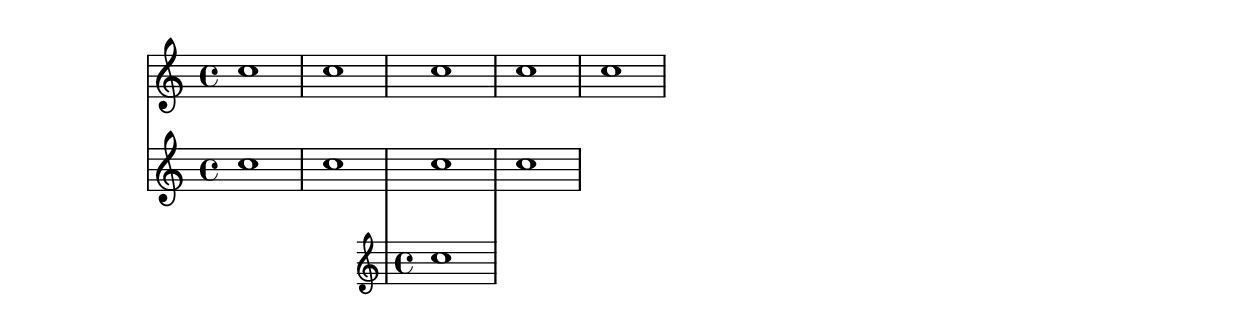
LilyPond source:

\version "1.3.146"
%{
(Message vers:9)
To: Adrian Mariano <adrian@cam.cornell.edu>
cc: gnu-music-discuss@gnu.org
Subject: Re: Switching from one staff to two staffs 
Reply-To: janneke@gnu.org
In-reply-to: Your message of "Tue, 19 Jan 1999 12:27:10 EST."
             <199901191727.MAA29757@avalanche.cam.cornell.edu> 
Date: Wed, 20 Jan 1999 09:39:22 +0100
From: Jan Nieuwenhuizen <jan@beavis-nt>

On Tuesday, 19 January 1999, Adrian Mariano writes:

> I want to typeset something which starts out with just one staff and then
> harmony comes in and there are two staffs.  I can't figure out how to do
> this.  I get an extra blank staff during the second section (using
> Lily 1.1.15):

There used to be an example called 'multi.ly'...
Try this (we'll include it in pl23/24):

extra-staff.ly:
%}

\score {
	<
		\context Staff=i \notes\relative c''{ c1 c c c c }
		\context StaffGroup=ii \notes\relative c''{ 
			\context Staff=ii
			c1 c
			< \context Staff=ii { c1 } \context Staff=iii { c1 } >
			c
		}
	>
  	\paper {
		linewidth = -1.
		\translator{
			\ScoreContext

		}
	}
}



